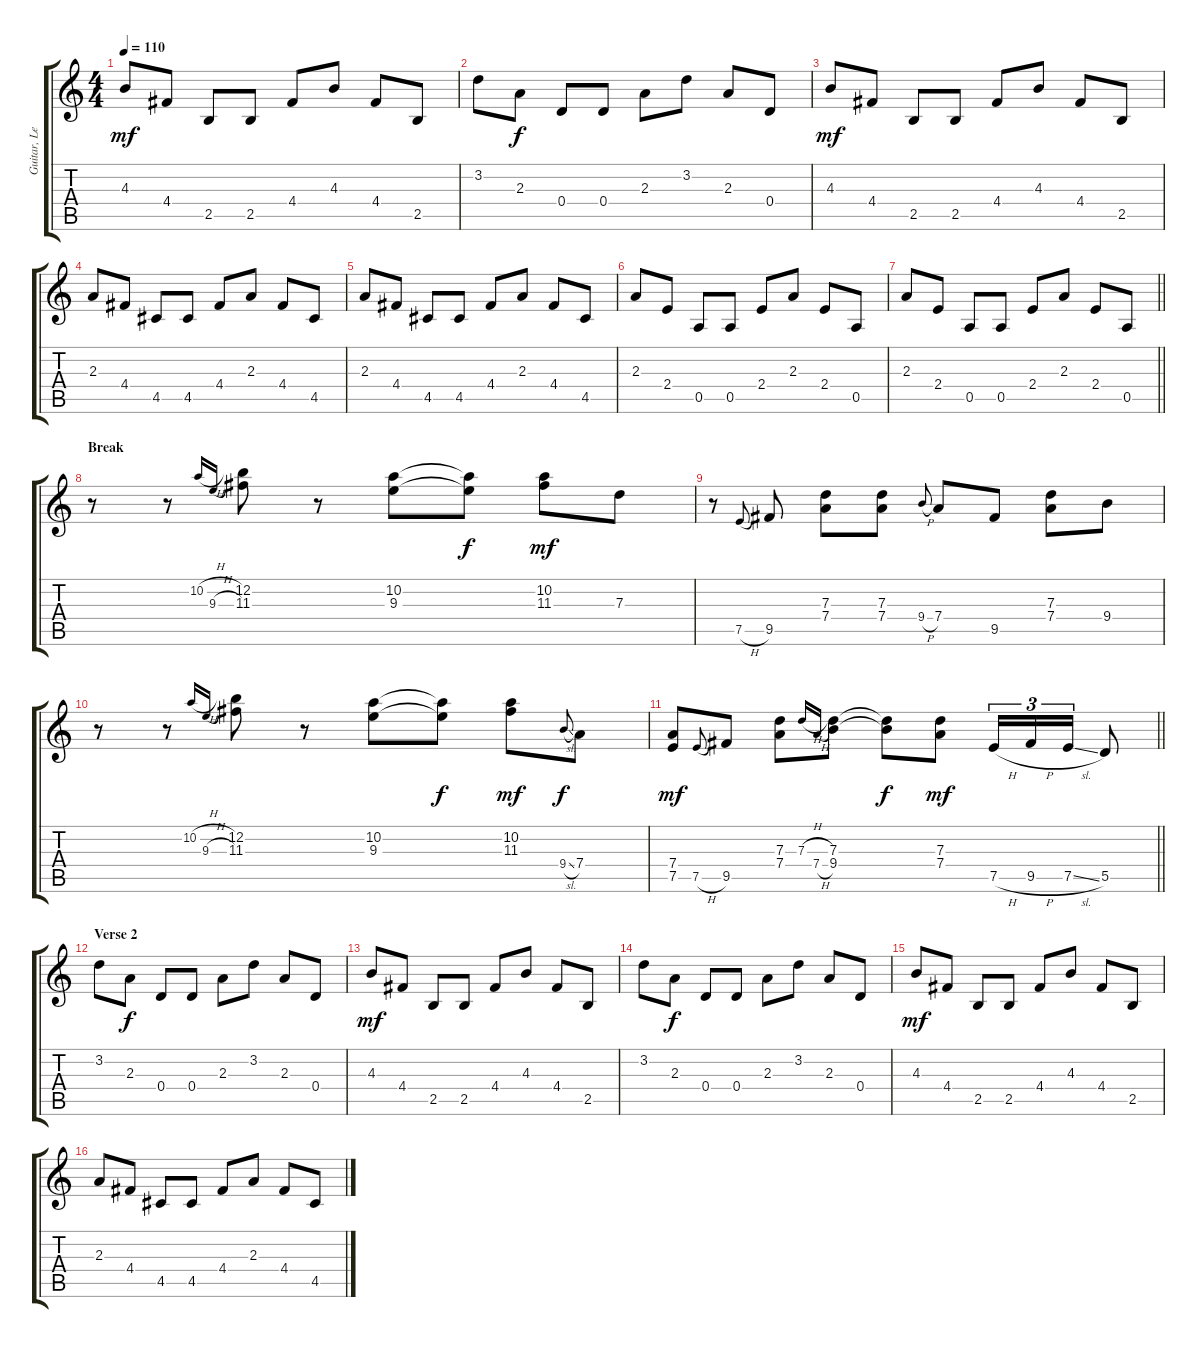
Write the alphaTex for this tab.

\track ("Guitar, Lead" "Guitar, Le") {mute instrument electricguitarclean}
\staff {score tabs}
\tuning (E4 B3 G3 D3 A2 E2) {hide}
\ts (4 4)
\tempo 110
\clef g2
\ks c
4.3.8{dy mf} 4.4.8 2.5.8 2.5.8 4.4.8 4.3.8 4.4.8 2.5.8 |
3.2.8 2.3.8{dy f} 0.4.8 0.4.8 2.3.8 3.2.8 2.3.8 0.4.8 |
4.3.8{dy mf} 4.4.8 2.5.8 2.5.8 4.4.8 4.3.8 4.4.8 2.5.8 |
2.3.8 4.4.8 4.5.8 4.5.8 4.4.8 2.3.8 4.4.8 4.5.8 |
2.3.8 4.4.8 4.5.8 4.5.8 4.4.8 2.3.8 4.4.8 4.5.8 |
2.3.8 2.4.8 0.5.8 0.5.8 2.4.8 2.3.8 2.4.8 0.5.8 |
\barLineRight lightlight
2.3.8 2.4.8 0.5.8 0.5.8 2.4.8 2.3.8 2.4.8 0.5.8 |
\section ("" "Break")
r.8 r.8 10.2{h}.16{gr onbeat} 9.3{h}.16{gr onbeat} (12.2 11.3).8 r.8 (10.2 9.3).8 (10.2{t} 9.3{t}).8{dy f} (10.2 11.3).8{dy mf} 7.3.8 |
r.8 7.5{h}.8{gr onbeat} 9.5.8 (7.3 7.4).8 (7.3 7.4).8 9.4{h}.8{gr onbeat} 7.4.8 9.5.8 (7.3 7.4).8 9.4.8 |
r.8 r.8 10.2{h}.16{gr onbeat} 9.3{h}.16{gr onbeat} (12.2 11.3).8 r.8 (10.2 9.3).8 (10.2{t} 9.3{t}).8{dy f} (10.2 11.3).8{dy mf} 9.4{sl}.8{gr onbeat dy f} 7.4.8 |
\barLineRight lightlight
(7.4 7.5).8{dy mf} 7.5{h}.8{gr onbeat} 9.5.8 (7.3 7.4).8 7.3{h}.16{gr onbeat} 7.4{h}.16{gr onbeat} (7.3 9.4).8 (7.3{t} 9.4{t}).8{dy f} (7.3 7.4).8{dy mf} 7.5{h}.16{tu (3 2)} 9.5{h}.16{tu (3 2)} 7.5{sl}.16{tu (3 2)} 5.5.8 |
\section ("" "Verse 2")
3.2.8 2.3.8{dy f} 0.4.8 0.4.8 2.3.8 3.2.8 2.3.8 0.4.8 |
4.3.8{dy mf} 4.4.8 2.5.8 2.5.8 4.4.8 4.3.8 4.4.8 2.5.8 |
3.2.8 2.3.8{dy f} 0.4.8 0.4.8 2.3.8 3.2.8 2.3.8 0.4.8 |
4.3.8{dy mf} 4.4.8 2.5.8 2.5.8 4.4.8 4.3.8 4.4.8 2.5.8 |
2.3.8 4.4.8 4.5.8 4.5.8 4.4.8 2.3.8 4.4.8 4.5.8
